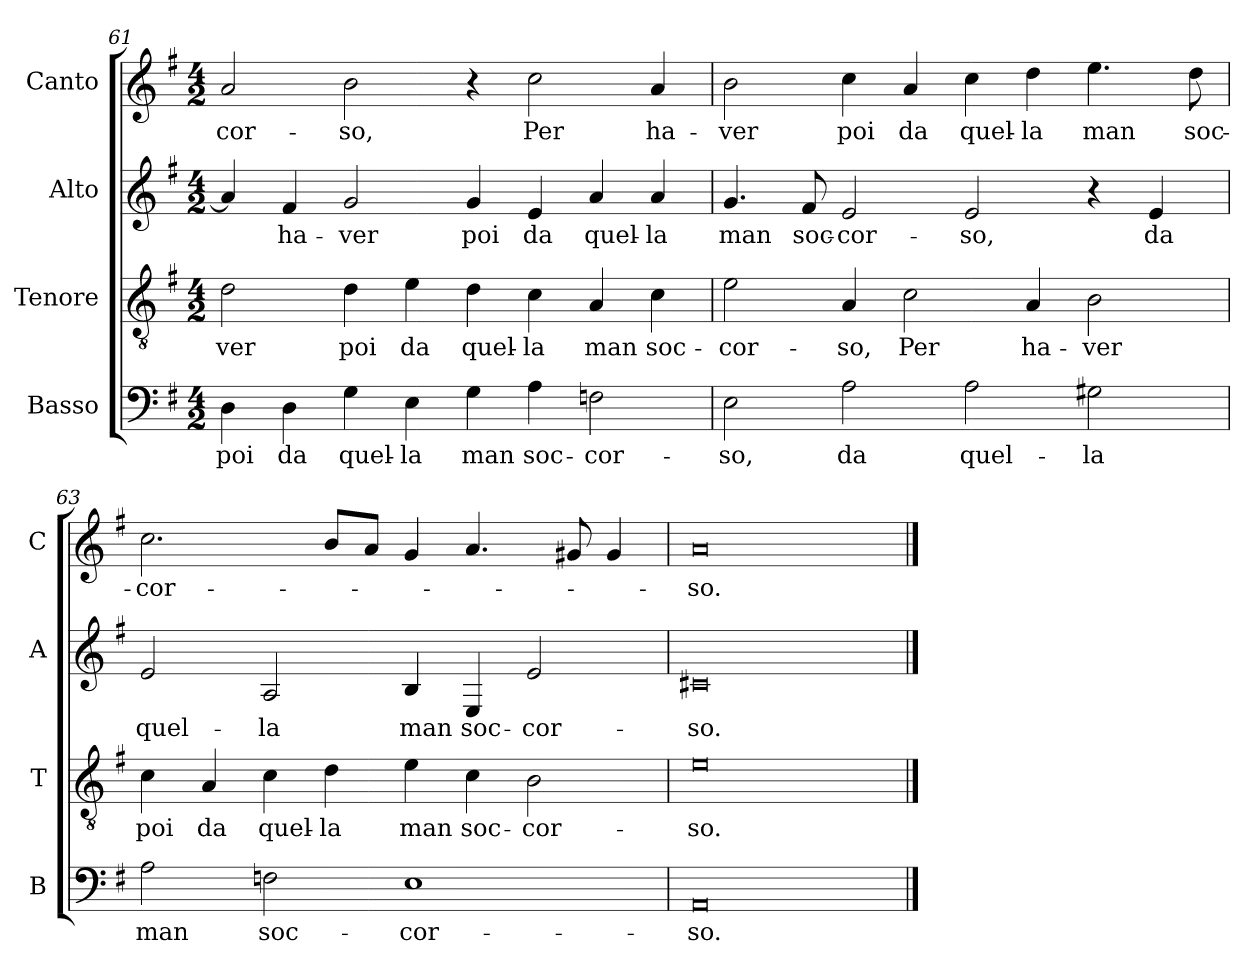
**kern	**text	**kern	**text	**kern	**text	**kern	**text
*part4	*part4	*part3	*part3	*part2	*part2	*part1	*part1
*staff4	*staff4	*staff3	*staff3	*staff2	*staff2	*staff1	*staff1
*I"Basso	*	*I"Tenore	*	*I"Alto	*	*I"Canto	*
*I'B	*	*I'T	*	*I'A	*	*I'C	*
*clefF4	*	*clefGv2	*	*clefG2	*	*clefG2	*
*k[f#]	*	*k[f#]	*	*k[f#]	*	*k[f#]	*
*G:	*	*G:	*	*G:	*	*G:	*
*M4/2	*	*M4/2	*	*M4/2	*	*M4/2	*
=61	=61	=61	=61	=61	=61	=61	=61
!	!LO:LY:b	!	!LO:LY:b	!	!	!	!LO:LY:b
4D\	poi	2d\	-ver	4a/]	.	2a/	-cor-
!	!LO:LY:b	!	!	!	!LO:LY:b	!	!
4D\	da	.	.	4f#/	ha-	.	.
!	!LO:LY:b	!	!LO:LY:b	!	!LO:LY:b	!	!LO:LY:b
4G\	quel-	4d\	poi	2g/	-ver	2b\	-so,
!	!LO:LY:b	!	!LO:LY:b	!	!	!	!
4E\	-la	4e\	da	.	.	.	.
!	!LO:LY:b	!	!LO:LY:b	!	!LO:LY:b	!	!
4G\	man	4d\	quel-	4g/	poi	4r	.
!	!LO:LY:b	!	!LO:LY:b	!	!LO:LY:b	!	!LO:LY:b
4A\	soc-	4c\	-la	4e/	da	2cc\	Per
!	!LO:LY:b	!	!LO:LY:b	!	!LO:LY:b	!	!
2Fn\	-cor-	4A/	man	4a/	quel-	.	.
!	!	!	!LO:LY:b	!	!LO:LY:b	!	!LO:LY:b
.	.	4c\	soc-	4a/	-la	4a/	ha-
=62	=62	=62	=62	=62	=62	=62	=62
!	!LO:LY:b	!	!LO:LY:b	!	!LO:LY:b	!	!LO:LY:b
2E\	-so,	2e\	-cor-	4.g/	man	2b\	-ver
!	!	!	!	!	!LO:LY:b	!	!
.	.	.	.	8f#/	soc-	.	.
!	!LO:LY:b	!	!LO:LY:b	!	!LO:LY:b	!	!LO:LY:b
2A\	da	4A/	-so,	2e/	-cor-	4cc\	poi
!	!	!	!LO:LY:b	!	!	!	!LO:LY:b
.	.	2c\	Per	.	.	4a/	da
!	!LO:LY:b	!	!	!	!LO:LY:b	!	!LO:LY:b
2A\	quel-	.	.	2e/	-so,	4cc\	quel-
!	!	!	!LO:LY:b	!	!	!	!LO:LY:b
.	.	4A/	ha-	.	.	4dd\	-la
!	!LO:LY:b	!	!LO:LY:b	!	!	!	!LO:LY:b
2G#X\	-la	2B\	-ver	4r	.	4.ee\	man
!	!	!	!	!	!LO:LY:b	!	!
.	.	.	.	4e/	da	.	.
!	!	!	!	!	!	!	!LO:LY:b
.	.	.	.	.	.	8dd\	soc-
!!LO:LB:g=z
=63	=63	=63	=63	=63	=63	=63	=63
!	!LO:LY:b	!	!LO:LY:b	!	!LO:LY:b	!	!LO:LY:b
2A\	man	4c\	poi	2e/	quel-	2.cc\	-cor-
!	!	!	!LO:LY:b	!	!	!	!
.	.	4A/	da	.	.	.	.
!	!LO:LY:b	!	!LO:LY:b	!	!LO:LY:b	!	!
2Fn\	soc-	4c\	quel-	2A/	-la	.	.
!	!	!	!LO:LY:b	!	!	!	!
.	.	4d\	-la	.	.	8b/L	.
.	.	.	.	.	.	8a/J	.
!	!LO:LY:b	!	!LO:LY:b	!	!LO:LY:b	!	!
1E	-cor-	4e\	man	4B/	man	4g/	.
!	!	!	!LO:LY:b	!	!LO:LY:b	!	!
.	.	4c\	soc-	4E/	soc-	4.a/	.
!	!	!	!LO:LY:b	!	!LO:LY:b	!	!
.	.	2B\	-cor-	2e/	-cor-	.	.
.	.	.	.	.	.	8g#X/	.
.	.	.	.	.	.	4g#/	.
=64	=64	=64	=64	=64	=64	=64	=64
!	!LO:LY:b	!	!LO:LY:b	!	!LO:LY:b	!	!LO:LY:b
0AA	-so.	0e	-so.	0c#X	-so.	0a	-so.
==	==	==	==	==	==	==	==
*-	*-	*-	*-	*-	*-	*-	*-
